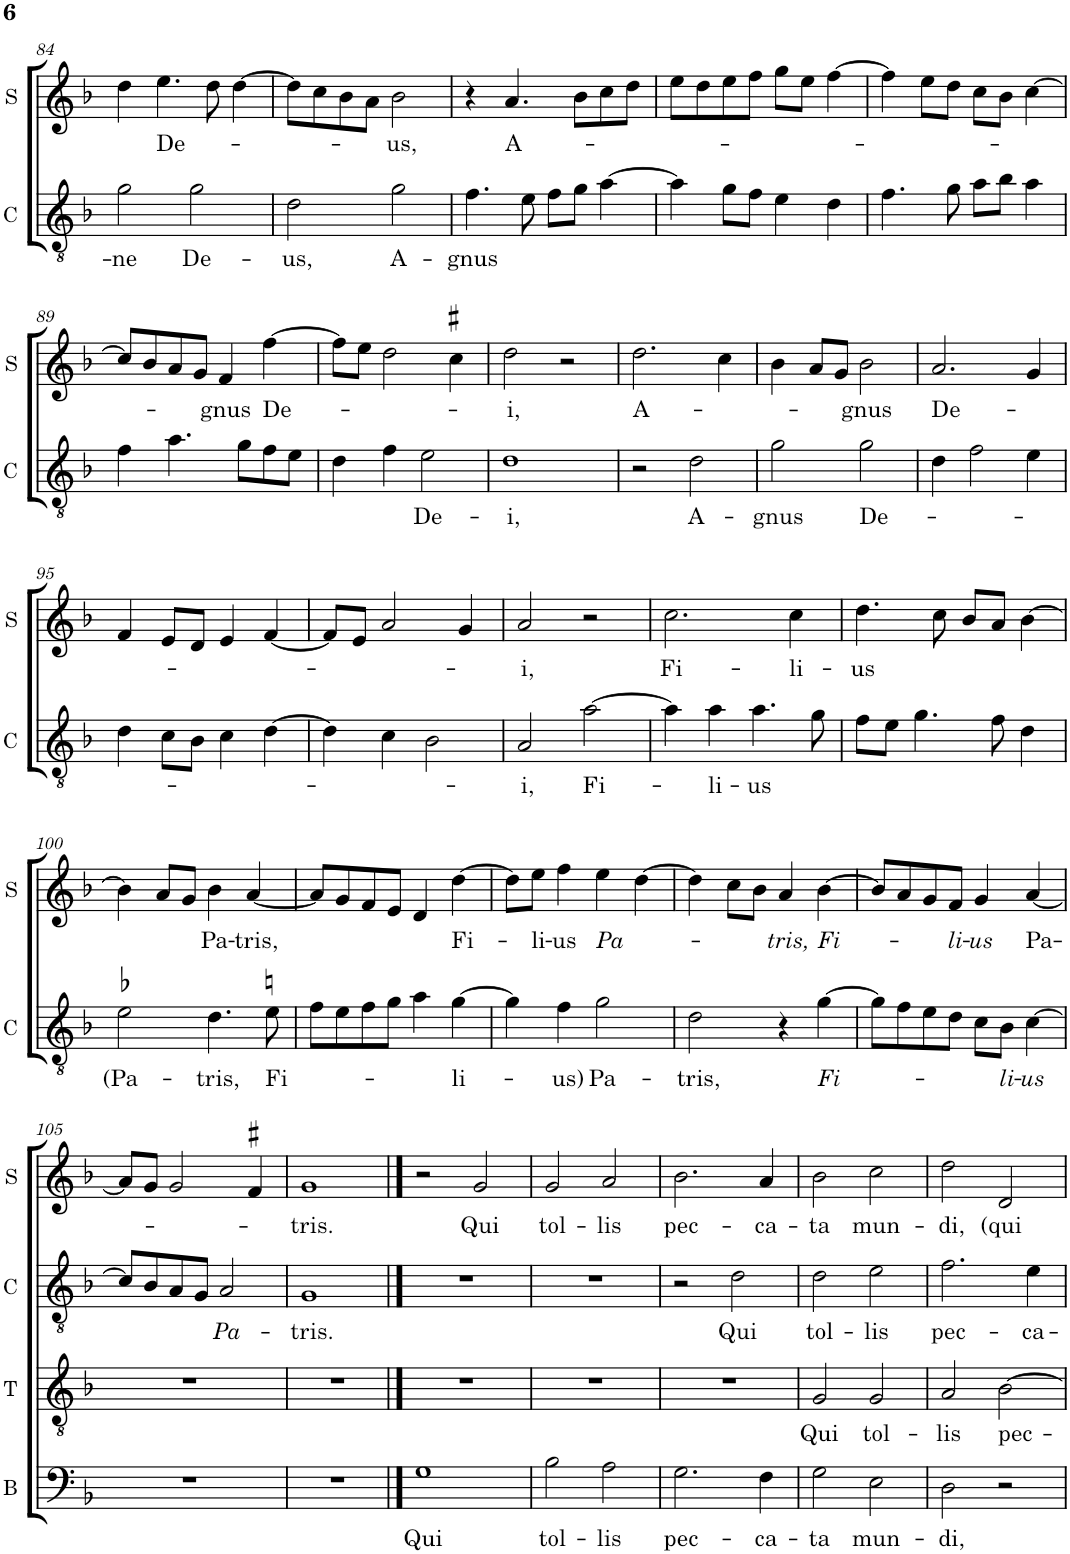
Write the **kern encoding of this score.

**kern	**text	**kern	**text	**kern	**text	**kern	**text
*part4	*part4	*part3	*part3	*part2	*part2	*part1	*part1
*staff4	*staff4	*staff3	*staff3	*staff2	*staff2	*staff1	*staff1
*I"B	*	*I"T	*	*I"C	*	*I"S	*
*I'B	*	*I'T	*	*I'C	*	*I'S	*
!!LO:PB:g=z
*clefF4	*	*clefGv2	*	*clefGv2	*	*clefG2	*
*	*	*	*	*Trd4c7	*	*	*
*k[b-]	*	*k[b-]	*	*k[b-]	*	*k[b-]	*
*M2/2	*	*M2/2	*	*M2/2	*	*M2/2	*
*met(c|)	*	*met(c|)	*	*met(c|)	*	*met(c|)	*
=84	=84	=84	=84	=84	=84	=84	=84
!	!	!	!	!	!LO:LY:b	!	!
1r	.	1r	.	2g\	-ne	4dd\	.
!	!	!	!	!	!	!	!LO:LY:b
.	.	.	.	.	.	4.ee\	De-
!	!	!	!	!	!LO:LY:b	!	!
.	.	.	.	2g\	De-	.	.
.	.	.	.	.	.	8dd\	.
.	.	.	.	.	.	[4dd\	.
=85	=85	=85	=85	=85	=85	=85	=85
!	!	!	!	!	!LO:LY:b	!	!
1r	.	1r	.	2d\	-us,	8dd\L]	.
.	.	.	.	.	.	8cc\	.
.	.	.	.	.	.	8b-\	.
.	.	.	.	.	.	8a\J	.
!	!	!	!	!	!LO:LY:b	!	!LO:LY:b
.	.	.	.	2g\	A-	2b-\	-us,
=86	=86	=86	=86	=86	=86	=86	=86
!	!	!	!	!	!LO:LY:b	!	!
1r	.	1r	.	4.f\	-gnus	4r	.
!	!	!	!	!	!	!	!LO:LY:b
.	.	.	.	.	.	4.a/	A-
.	.	.	.	8e\	.	.	.
.	.	.	.	8f\L	.	.	.
.	.	.	.	8g\J	.	8b-\L	.
.	.	.	.	[4a\	.	8cc\	.
.	.	.	.	.	.	8dd\J	.
=87	=87	=87	=87	=87	=87	=87	=87
1r	.	1r	.	4a\]	.	8ee\L	.
.	.	.	.	.	.	8dd\	.
.	.	.	.	8g\L	.	8ee\	.
.	.	.	.	8f\J	.	8ff\J	.
.	.	.	.	4e\	.	8gg\L	.
.	.	.	.	.	.	8ee\J	.
.	.	.	.	4d\	.	[4ff\	.
=88	=88	=88	=88	=88	=88	=88	=88
1r	.	1r	.	4.f\	.	4ff\]	.
.	.	.	.	.	.	8ee\L	.
.	.	.	.	8g\	.	8dd\J	.
.	.	.	.	8a\L	.	8cc\L	.
.	.	.	.	8b-\J	.	8b-\J	.
.	.	.	.	4a\	.	[4cc\	.
!!LO:LB:g=z
=89	=89	=89	=89	=89	=89	=89	=89
1r	.	1r	.	4f\	.	8cc/L]	.
.	.	.	.	.	.	8b-/	.
.	.	.	.	4.a\	.	8a/	.
.	.	.	.	.	.	8g/J	.
!	!	!	!	!	!	!	!LO:LY:b
.	.	.	.	.	.	4f/	-gnus
.	.	.	.	8g\L	.	.	.
!	!	!	!	!	!	!	!LO:LY:b
.	.	.	.	8f\	.	[4ff\	De-
.	.	.	.	8e\J	.	.	.
=90	=90	=90	=90	=90	=90	=90	=90
1r	.	1r	.	4d\	.	8ff\L]	.
.	.	.	.	.	.	8ee\J	.
.	.	.	.	4f\	.	2dd\	.
!	!	!	!	!	!LO:LY:b	!	!
.	.	.	.	2e\	De-	.	.
.	.	.	.	.	.	4cc#X\	.
=91	=91	=91	=91	=91	=91	=91	=91
!	!	!	!	!	!LO:LY:b	!	!LO:LY:b
1r	.	1r	.	1d	-i,	2dd\	-i,
.	.	.	.	.	.	2r	.
=92	=92	=92	=92	=92	=92	=92	=92
!	!	!	!	!	!	!	!LO:LY:b
1r	.	1r	.	2r	.	2.dd\	A-
!	!	!	!	!	!LO:LY:b	!	!
.	.	.	.	2d\	A-	.	.
.	.	.	.	.	.	4cc\	.
=93	=93	=93	=93	=93	=93	=93	=93
!	!	!	!	!	!LO:LY:b	!	!
1r	.	1r	.	2g\	-gnus	4b-\	.
.	.	.	.	.	.	8a/L	.
.	.	.	.	.	.	8g/J	.
!	!	!	!	!	!LO:LY:b	!	!LO:LY:b
.	.	.	.	2g\	De-	2b-\	-gnus
=94	=94	=94	=94	=94	=94	=94	=94
!	!	!	!	!	!	!	!LO:LY:b
1r	.	1r	.	4d\	.	2.a/	De-
.	.	.	.	2f\	.	.	.
.	.	.	.	4e\	.	4g/	.
!!LO:LB:g=z
=95	=95	=95	=95	=95	=95	=95	=95
1r	.	1r	.	4d\	.	4f/	.
.	.	.	.	8c\L	.	8e/L	.
.	.	.	.	8B-\J	.	8d/J	.
.	.	.	.	4c\	.	4e/	.
.	.	.	.	[4d\	.	[4f/	.
=96	=96	=96	=96	=96	=96	=96	=96
1r	.	1r	.	4d\]	.	8f/L]	.
.	.	.	.	.	.	8e/J	.
.	.	.	.	4c\	.	2a/	.
.	.	.	.	2B-\	.	.	.
.	.	.	.	.	.	4g/	.
=97	=97	=97	=97	=97	=97	=97	=97
!	!	!	!	!	!LO:LY:b	!	!LO:LY:b
1r	.	1r	.	2A/	-i,	2a/	-i,
!	!	!	!	!	!LO:LY:b	!	!
.	.	.	.	[2a\	Fi-	2r	.
=98	=98	=98	=98	=98	=98	=98	=98
!	!	!	!	!	!	!	!LO:LY:b
1r	.	1r	.	4a\]	.	2.cc\	Fi-
!	!	!	!	!	!LO:LY:b	!	!
.	.	.	.	4a\	-li-	.	.
!	!	!	!	!	!LO:LY:b	!	!
.	.	.	.	4.a\	-us	.	.
!	!	!	!	!	!	!	!LO:LY:b
.	.	.	.	.	.	4cc\	-li-
.	.	.	.	8g\	.	.	.
=99	=99	=99	=99	=99	=99	=99	=99
!	!	!	!	!	!	!	!LO:LY:b
1r	.	1r	.	8f\L	.	4.dd\	-us
.	.	.	.	8e\J	.	.	.
.	.	.	.	4.g\	.	.	.
.	.	.	.	.	.	8cc\	.
.	.	.	.	.	.	8b-/L	.
.	.	.	.	8f\	.	8a/J	.
.	.	.	.	4d\	.	[4b-\	.
!!LO:LB:g=z
=100	=100	=100	=100	=100	=100	=100	=100
!	!	!	!	!	!LO:LY:b	!	!
1r	.	1r	.	2e-X\	(Pa-	4b-\]	.
.	.	.	.	.	.	8a/L	.
.	.	.	.	.	.	8g/J	.
!	!	!	!	!	!LO:LY:b	!	!LO:LY:b
.	.	.	.	4.d\	-tris,	4b-\	Pa-
!	!	!	!	!	!	!	!LO:LY:b
.	.	.	.	.	.	[4a/	-tris,
!	!	!	!	!	!LO:LY:b	!	!
.	.	.	.	8en\	Fi-	.	.
=101	=101	=101	=101	=101	=101	=101	=101
1r	.	1r	.	8f\L	.	8a/L]	.
.	.	.	.	8e\	.	8g/	.
.	.	.	.	8f\	.	8f/	.
.	.	.	.	8g\J	.	8e/J	.
.	.	.	.	4a\	.	4d/	.
!	!	!	!	!	!LO:LY:b	!	!LO:LY:b
.	.	.	.	[4g\	-li-	[4dd\	Fi-
=102	=102	=102	=102	=102	=102	=102	=102
1r	.	1r	.	4g\]	.	8dd\L]	.
!	!	!	!	!	!	!	!LO:LY:b
.	.	.	.	.	.	8ee\J	-li-
!	!	!	!	!	!LO:LY:b	!	!LO:LY:b
.	.	.	.	4f\	-us)	4ff\	-us
!	!	!	!	!	!LO:LY:b	!	!LO:LY:b
.	.	.	.	2g\	Pa-	4ee\	Pa-
.	.	.	.	.	.	[4dd\	.
=103	=103	=103	=103	=103	=103	=103	=103
!	!	!	!	!	!LO:LY:b	!	!
1r	.	1r	.	2d\	-tris,	4dd\]	.
.	.	.	.	.	.	8cc\L	.
.	.	.	.	.	.	8b-\J	.
!	!	!	!	!	!	!	!LO:LY:b
.	.	.	.	4r	.	4a/	-tris,
!	!	!	!	!	!LO:LY:b	!	!LO:LY:b
.	.	.	.	[4g\	Fi-	[4b-\	Fi-
=104	=104	=104	=104	=104	=104	=104	=104
1r	.	1r	.	8g\L]	.	8b-/L]	.
.	.	.	.	8f\	.	8a/	.
.	.	.	.	8e\	.	8g/	.
!	!	!	!	!	!	!	!LO:LY:b
.	.	.	.	8d\J	.	8f/J	-li-
!	!	!	!	!	!	!	!LO:LY:b
.	.	.	.	8c\L	.	4g/	-us
!	!	!	!	!	!LO:LY:b	!	!
.	.	.	.	8B-\J	-li-	.	.
!	!	!	!	!	!LO:LY:b	!	!LO:LY:b
.	.	.	.	[4c\	-us	[4a/	Pa-
!!LO:LB:g=z
=105	=105	=105	=105	=105	=105	=105	=105
1r	.	1r	.	8c/L]	.	8a/L]	.
.	.	.	.	8B-/	.	8g/J	.
.	.	.	.	8A/	.	2g/	.
.	.	.	.	8G/J	.	.	.
!	!	!	!	!	!LO:LY:b	!	!
.	.	.	.	2A/	Pa-	.	.
.	.	.	.	.	.	4f#X/	.
=106	=106	=106	=106	=106	=106	=106	=106
!	!	!	!	!	!LO:LY:b	!	!LO:LY:b
1r	.	1r	.	1G	-tris.	1g	-tris.
==107	==107	==107	==107	==107	==107	==107	==107
!	!LO:LY:b	!	!	!	!	!	!
1G	Qui	1r	.	1r	.	2r	.
!	!	!	!	!	!	!	!LO:LY:b
.	.	.	.	.	.	2g/	Qui
=108	=108	=108	=108	=108	=108	=108	=108
!	!LO:LY:b	!	!	!	!	!	!LO:LY:b
2B-\	tol-	1r	.	1r	.	2g/	tol-
!	!LO:LY:b	!	!	!	!	!	!LO:LY:b
2A\	-lis	.	.	.	.	2a/	-lis
=109	=109	=109	=109	=109	=109	=109	=109
!	!LO:LY:b	!	!	!	!	!	!LO:LY:b
2.G\	pec-	1r	.	2r	.	2.b-\	pec-
!	!	!	!	!	!LO:LY:b	!	!
.	.	.	.	2d\	Qui	.	.
!	!LO:LY:b	!	!	!	!	!	!LO:LY:b
4F\	-ca-	.	.	.	.	4a/	-ca-
=110	=110	=110	=110	=110	=110	=110	=110
!	!LO:LY:b	!	!LO:LY:b	!	!LO:LY:b	!	!LO:LY:b
2G\	-ta	2G/	Qui	2d\	tol-	2b-\	-ta
!	!LO:LY:b	!	!LO:LY:b	!	!LO:LY:b	!	!LO:LY:b
2E\	mun-	2G/	tol-	2e\	-lis	2cc\	mun-
=111	=111	=111	=111	=111	=111	=111	=111
!	!LO:LY:b	!	!LO:LY:b	!	!LO:LY:b	!	!LO:LY:b
2D\	-di,	2A/	-lis	2.f\	pec-	2dd\	-di,
!	!	!	!LO:LY:b	!	!	!	!LO:LY:b
2r	.	[2B-\	pec-	.	.	2d/	(qui
!	!	!	!	!	!LO:LY:b	!	!
.	.	.	.	4e\	-ca-	.	.
=	=	=	=	=	=	=	=
*-	*-	*-	*-	*-	*-	*-	*-
